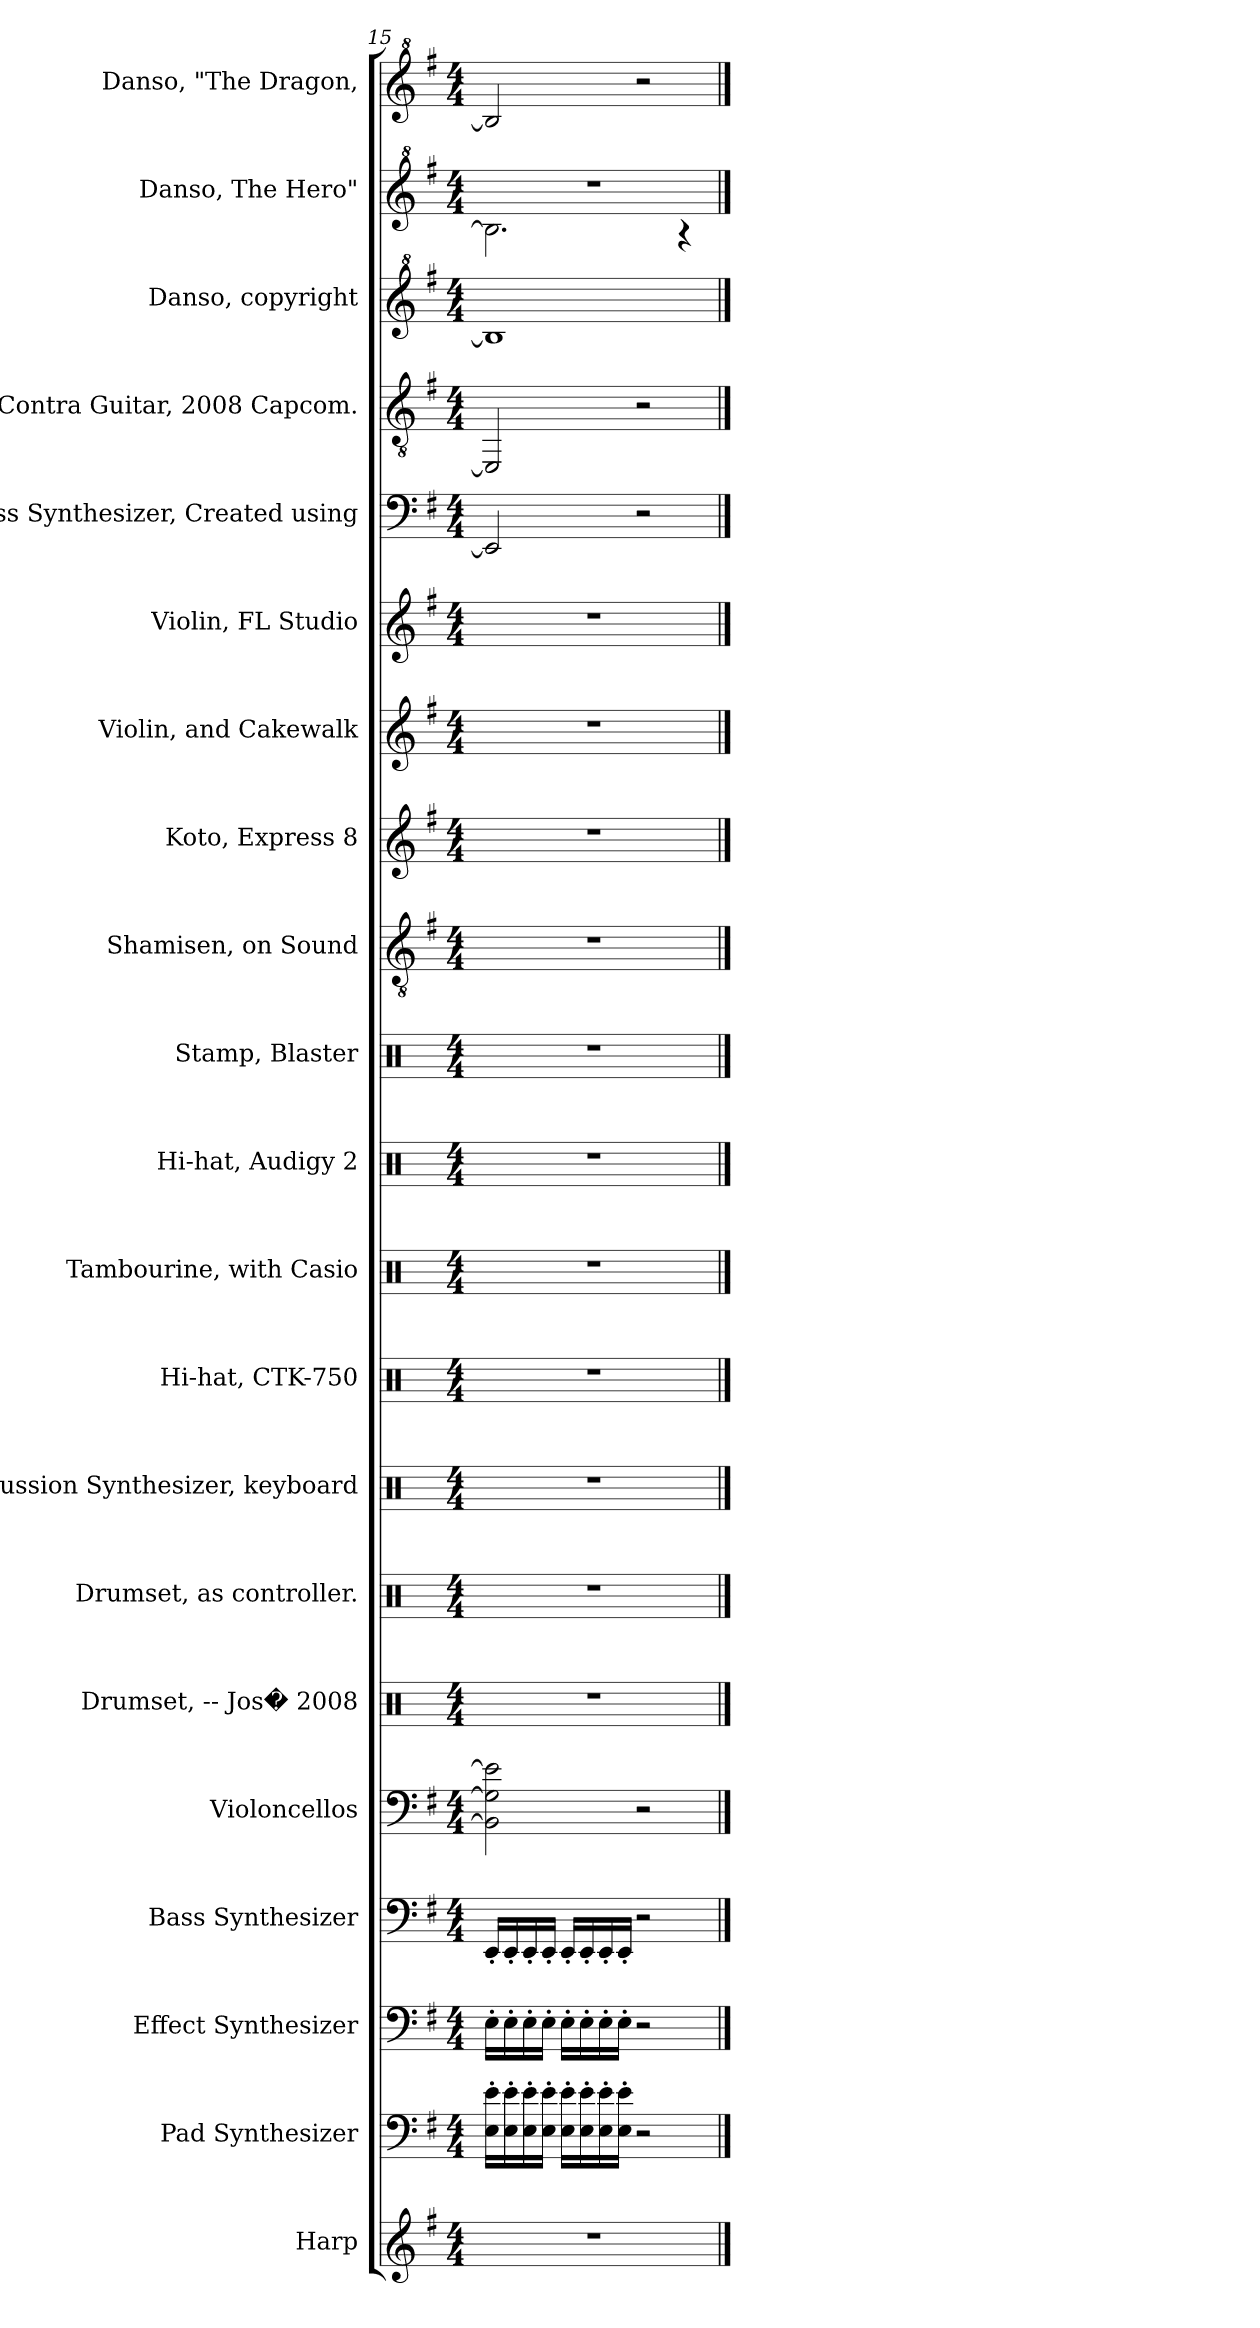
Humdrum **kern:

**kern	**kern	**kern	**kern	**kern	**kern	**kern	**kern	**kern	**kern	**kern	**kern	**kern	**kern	**kern	**kern	**kern	**kern	**kern	**kern	**kern
*part21	*part20	*part19	*part18	*part17	*part16	*part15	*part14	*part13	*part12	*part11	*part10	*part9	*part8	*part7	*part6	*part5	*part4	*part3	*part2	*part1
*staff21	*staff20	*staff19	*staff18	*staff17	*staff16	*staff15	*staff14	*staff13	*staff12	*staff11	*staff10	*staff9	*staff8	*staff7	*staff6	*staff5	*staff4	*staff3	*staff2	*staff1
*I"Harp	*I"Pad Synthesizer	*I"Effect Synthesizer	*I"Bass Synthesizer	*I"Violoncellos	*I"Drumset, -- Jos� 2008	*I"Drumset, as controller.	*I"Percussion Synthesizer, keyboard	*I"Hi-hat, CTK-750	*I"Tambourine, with Casio	*I"Hi-hat, Audigy 2	*I"Stamp, Blaster	*I"Shamisen, on Sound	*I"Koto, Express 8	*I"Violin, and Cakewalk	*I"Violin, FL Studio	*I"Bass Synthesizer, Created using	*I"Contra Guitar, 2008 Capcom.	*I"Danso, copyright	*I"Danso, The Hero&quot;	*I"Danso, &quot;The Dragon,
*I'Hrp.	*I'Synth.	*I'Synth.	*I'Synth.	*I'Vcs.	*I'D. Set	*I'D. Set	*I'Perc. Syn.	*I'Hi-hat	*I'Tamb.	*I'Hi-hat	*I'Sta.	*I'Sh.	*I'Ko.	*I'Vln.	*I'Vln.	*I'Synth.	*I'C. Guit.	*I'Da.	*I'Da.	*I'Da.
*clefG2	*clefF4	*clefF4	*clefF4	*clefF4	*clefX	*clefX	*clefX	*clefX	*clefX	*clefX	*clefX	*clefGv2	*clefG2	*clefG2	*clefG2	*clefF4	*clefGv2	*clefG^2	*clefG^2	*clefG^2
*k[f#]	*k[f#]	*k[f#]	*k[f#]	*k[f#]	*k[]	*k[]	*k[]	*k[]	*k[]	*k[]	*k[]	*k[f#]	*k[f#]	*k[f#]	*k[f#]	*k[f#]	*k[f#]	*k[f#]	*k[f#]	*k[f#]
*M4/4	*M4/4	*M4/4	*M4/4	*M4/4	*M4/4	*M4/4	*M4/4	*M4/4	*M4/4	*M4/4	*M4/4	*M4/4	*M4/4	*M4/4	*M4/4	*M4/4	*M4/4	*M4/4	*M4/4	*M4/4
=15	=15	=15	=15	=15	=15	=15	=15	=15	=15	=15	=15	=15	=15	=15	=15	=15	=15	=15	=15	=15
*	*	*	*	*	*	*	*	*	*	*	*	*	*	*	*	*	*	*	*^	*
1r	16E\' 16e\'LL	16E'\LL	16EE'/LL	2BB\] 2G\] 2e\]	1r	1r	1r	1r	1r	1r	1r	1r	1r	1r	1r	2EE/]	2EE/]	1b]	1r	2.b\]	2b/]
.	16E\' 16e\'	16E'\	16EE'/	.	.	.	.	.	.	.	.	.	.	.	.	.	.	.	.	.	.
.	16E\' 16e\'	16E'\	16EE'/	.	.	.	.	.	.	.	.	.	.	.	.	.	.	.	.	.	.
.	16E\' 16e\'JJ	16E'\JJ	16EE'/JJ	.	.	.	.	.	.	.	.	.	.	.	.	.	.	.	.	.	.
.	16E\' 16e\'LL	16E'\LL	16EE'/LL	.	.	.	.	.	.	.	.	.	.	.	.	.	.	.	.	.	.
.	16E\' 16e\'	16E'\	16EE'/	.	.	.	.	.	.	.	.	.	.	.	.	.	.	.	.	.	.
.	16E\' 16e\'	16E'\	16EE'/	.	.	.	.	.	.	.	.	.	.	.	.	.	.	.	.	.	.
.	16E\' 16e\'JJ	16E'\JJ	16EE'/JJ	.	.	.	.	.	.	.	.	.	.	.	.	.	.	.	.	.	.
.	2r	2r	2r	2r	.	.	.	.	.	.	.	.	.	.	.	2r	2r	.	.	.	2r
.	.	.	.	.	.	.	.	.	.	.	.	.	.	.	.	.	.	.	.	4r	.
*	*	*	*	*	*	*	*	*	*	*	*	*	*	*	*	*	*	*	*v	*v	*
==	==	==	==	==	==	==	==	==	==	==	==	==	==	==	==	==	==	==	==	==
*-	*-	*-	*-	*-	*-	*-	*-	*-	*-	*-	*-	*-	*-	*-	*-	*-	*-	*-	*-	*-
